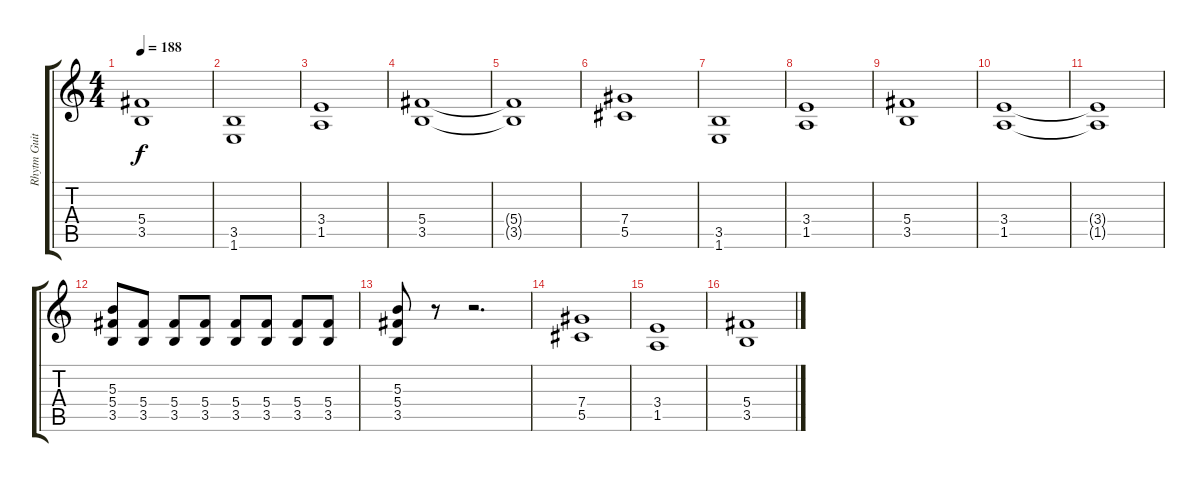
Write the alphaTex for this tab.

\track ("Rhytm Guitar" "Rhytm Guit") {instrument distortionguitar}
\staff {score tabs}
\tuning (Eb4 Bb3 Gb3 Db3 Ab2 Eb2) {hide}
\ts (4 4)
\tempo 188
\clef g2
\ks c
(5.4{t} 3.5{t}).1{dy f} |
(3.5 1.6).1 |
(3.4 1.5).1 |
(5.4 3.5).1 |
(5.4{t} 3.5{t}).1 |
(7.4 5.5).1 |
(3.5 1.6).1 |
(3.4 1.5).1 |
(5.4 3.5).1 |
(3.4 1.5).1 |
(3.4{t} 1.5{t}).1 |
(5.3 5.4 3.5).8 (5.4 3.5).8 (5.4 3.5).8 (5.4 3.5).8 (5.4 3.5).8 (5.4 3.5).8 (5.4 3.5).8 (5.4 3.5).8 |
(5.3 5.4 3.5).8 r.8 r.2{d} |
(7.4 5.5).1 |
(3.4 1.5).1 |
(5.4 3.5).1
